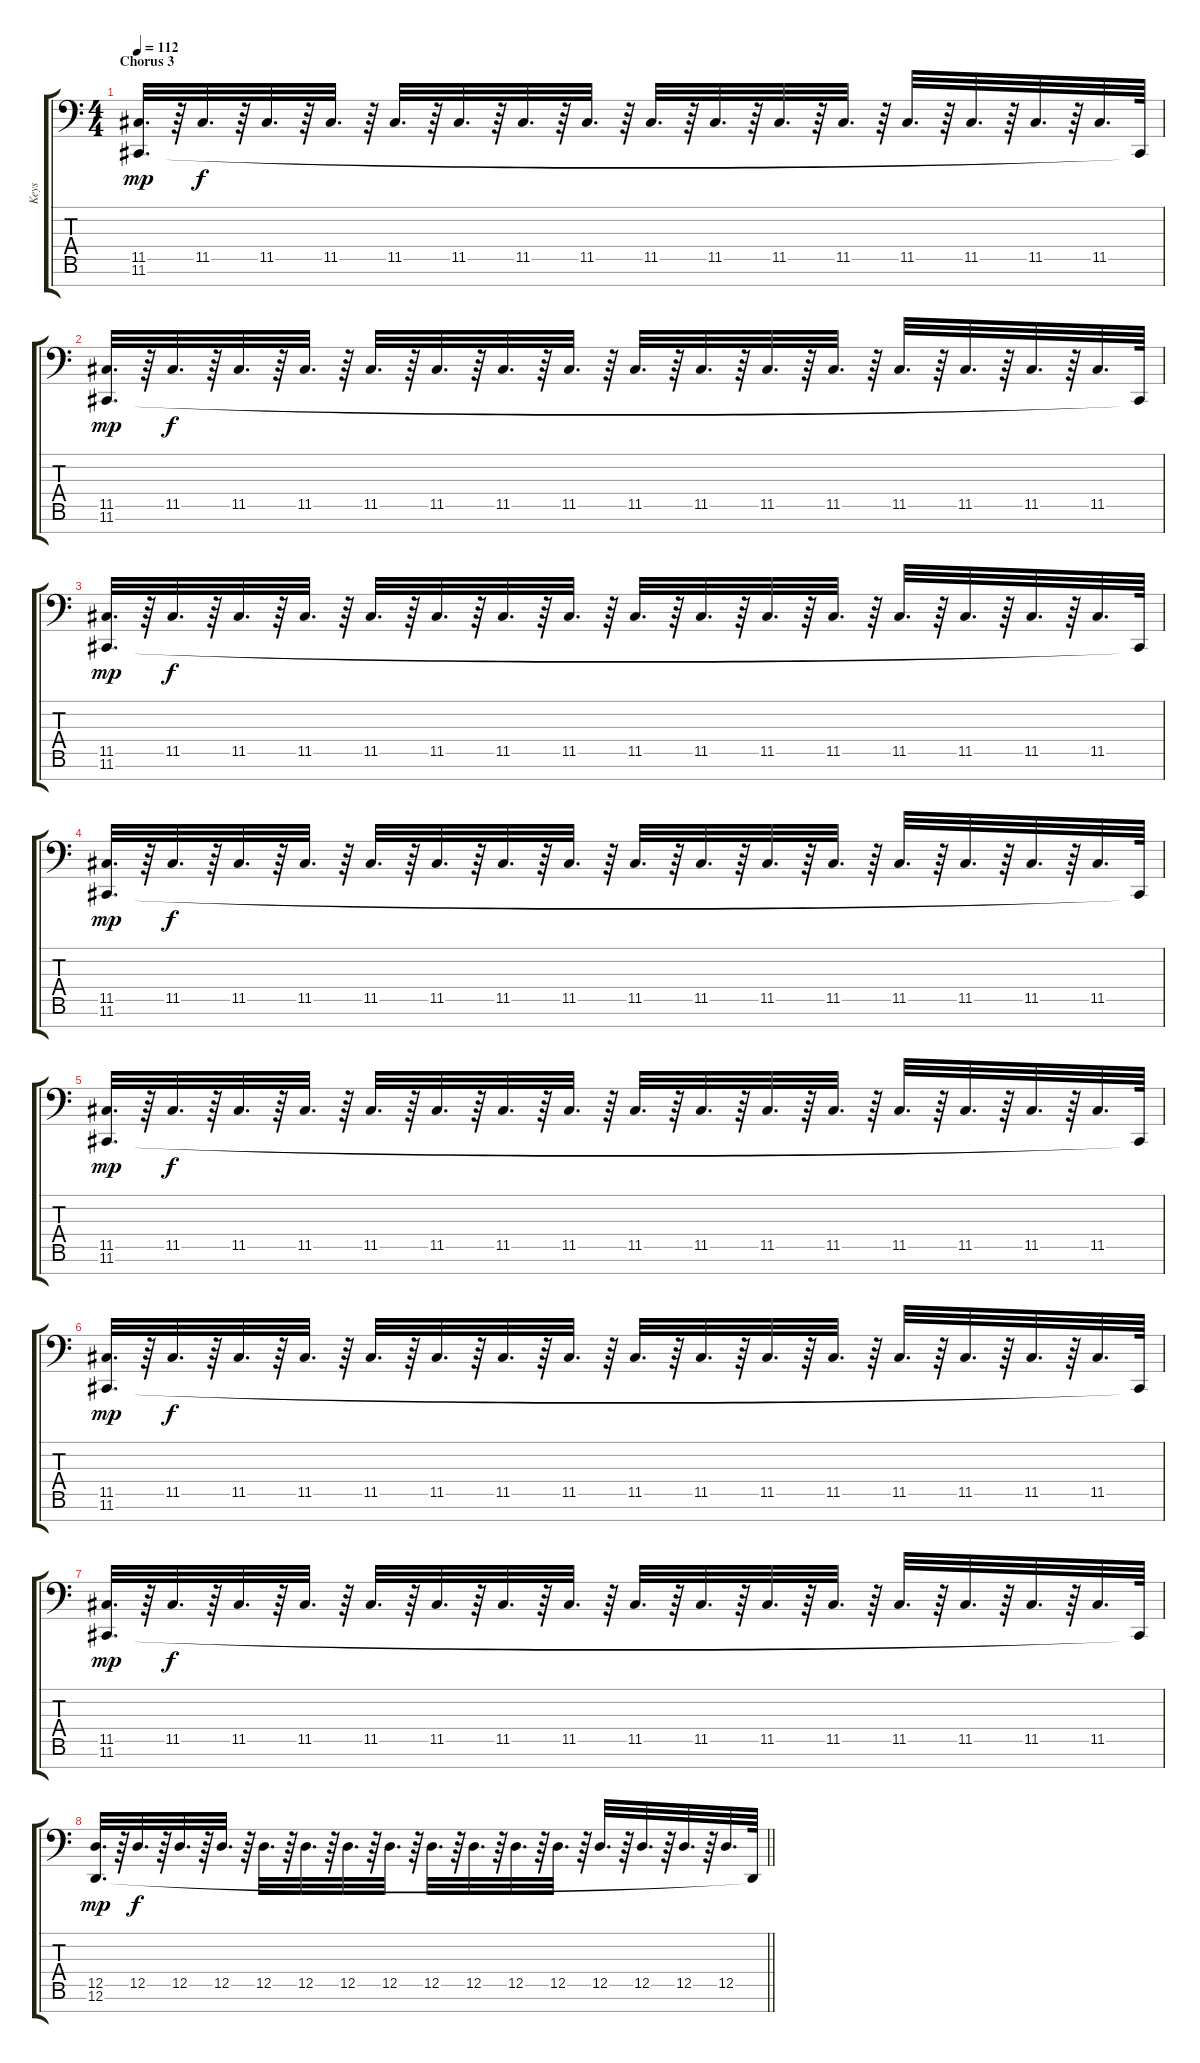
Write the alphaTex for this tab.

\track ("Keys" "Keys") {instrument lead2sawtooth}
\staff {score tabs}
\tuning (D6 D5 D4 D3 D2 D1 D0) {hide}
\ts (4 4)
\section ("" "Chorus 3")
\tempo 112
\clef f4
\ks c
(11.5 11.6).32{d dy mp} r.64 11.5.32{d dy f} r.64 11.5.32{d} r.64 11.5.32{d} r.64 11.5.32{d} r.64 11.5.32{d} r.64 11.5.32{d} r.64 11.5.32{d} r.64 11.5.32{d} r.64 11.5.32{d} r.64 11.5.32{d} r.64 11.5.32{d} r.64 11.5.32{d} r.64 11.5.32{d} r.64 11.5.32{d} r.64 11.5.32{d} 11.6{t}.64 |
(11.5 11.6).32{d dy mp} r.64 11.5.32{d dy f} r.64 11.5.32{d} r.64 11.5.32{d} r.64 11.5.32{d} r.64 11.5.32{d} r.64 11.5.32{d} r.64 11.5.32{d} r.64 11.5.32{d} r.64 11.5.32{d} r.64 11.5.32{d} r.64 11.5.32{d} r.64 11.5.32{d} r.64 11.5.32{d} r.64 11.5.32{d} r.64 11.5.32{d} 11.6{t}.64 |
(11.5 11.6).32{d dy mp} r.64 11.5.32{d dy f} r.64 11.5.32{d} r.64 11.5.32{d} r.64 11.5.32{d} r.64 11.5.32{d} r.64 11.5.32{d} r.64 11.5.32{d} r.64 11.5.32{d} r.64 11.5.32{d} r.64 11.5.32{d} r.64 11.5.32{d} r.64 11.5.32{d} r.64 11.5.32{d} r.64 11.5.32{d} r.64 11.5.32{d} 11.6{t}.64 |
(11.5 11.6).32{d dy mp} r.64 11.5.32{d dy f} r.64 11.5.32{d} r.64 11.5.32{d} r.64 11.5.32{d} r.64 11.5.32{d} r.64 11.5.32{d} r.64 11.5.32{d} r.64 11.5.32{d} r.64 11.5.32{d} r.64 11.5.32{d} r.64 11.5.32{d} r.64 11.5.32{d} r.64 11.5.32{d} r.64 11.5.32{d} r.64 11.5.32{d} 11.6{t}.64 |
(11.5 11.6).32{d dy mp} r.64 11.5.32{d dy f} r.64 11.5.32{d} r.64 11.5.32{d} r.64 11.5.32{d} r.64 11.5.32{d} r.64 11.5.32{d} r.64 11.5.32{d} r.64 11.5.32{d} r.64 11.5.32{d} r.64 11.5.32{d} r.64 11.5.32{d} r.64 11.5.32{d} r.64 11.5.32{d} r.64 11.5.32{d} r.64 11.5.32{d} 11.6{t}.64 |
(11.5 11.6).32{d dy mp} r.64 11.5.32{d dy f} r.64 11.5.32{d} r.64 11.5.32{d} r.64 11.5.32{d} r.64 11.5.32{d} r.64 11.5.32{d} r.64 11.5.32{d} r.64 11.5.32{d} r.64 11.5.32{d} r.64 11.5.32{d} r.64 11.5.32{d} r.64 11.5.32{d} r.64 11.5.32{d} r.64 11.5.32{d} r.64 11.5.32{d} 11.6{t}.64 |
(11.5 11.6).32{d dy mp} r.64 11.5.32{d dy f} r.64 11.5.32{d} r.64 11.5.32{d} r.64 11.5.32{d} r.64 11.5.32{d} r.64 11.5.32{d} r.64 11.5.32{d} r.64 11.5.32{d} r.64 11.5.32{d} r.64 11.5.32{d} r.64 11.5.32{d} r.64 11.5.32{d} r.64 11.5.32{d} r.64 11.5.32{d} r.64 11.5.32{d} 11.6{t}.64 |
\barLineRight lightlight
(12.5 12.6).32{d dy mp} r.64 12.5.32{d dy f} r.64 12.5.32{d} r.64 12.5.32{d} r.64 12.5.32{d} r.64 12.5.32{d} r.64 12.5.32{d} r.64 12.5.32{d} r.64 12.5.32{d} r.64 12.5.32{d} r.64 12.5.32{d} r.64 12.5.32{d} r.64 12.5.32{d} r.64 12.5.32{d} r.64 12.5.32{d} r.64 12.5.32{d} 12.6{t}.64
